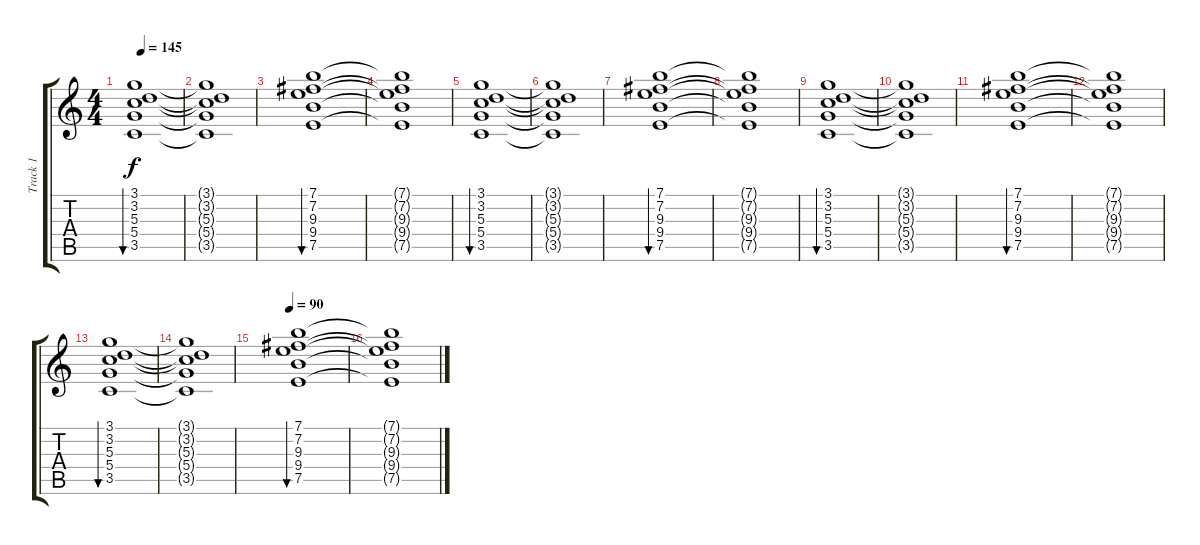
\track ("Track 1" "Track 1") {instrument electricguitarclean}
\staff {score tabs}
\tuning (E4 B3 G3 D3 A2 E2) {hide}
\ts (4 4)
\tempo 145
\clef g2
\ks c
(3.1 3.2 5.3 5.4 3.5).1{bu 120 dy f instrument electricguitarclean} |
(3.1{t} 3.2{t} 5.3{t} 5.4{t} 3.5{t}).1 |
(7.1 7.2 9.3 9.4 7.5).1{bu 120} |
(7.1{t} 7.2{t} 9.3{t} 9.4{t} 7.5{t}).1 |
(3.1 3.2 5.3 5.4 3.5).1{bu 120} |
(3.1{t} 3.2{t} 5.3{t} 5.4{t} 3.5{t}).1 |
(7.1 7.2 9.3 9.4 7.5).1{bu 120} |
(7.1{t} 7.2{t} 9.3{t} 9.4{t} 7.5{t}).1 |
(3.1 3.2 5.3 5.4 3.5).1{bu 120} |
(3.1{t} 3.2{t} 5.3{t} 5.4{t} 3.5{t}).1 |
(7.1 7.2 9.3 9.4 7.5).1{bu 120} |
(7.1{t} 7.2{t} 9.3{t} 9.4{t} 7.5{t}).1 |
(3.1 3.2 5.3 5.4 3.5).1{bu 120} |
(3.1{t} 3.2{t} 5.3{t} 5.4{t} 3.5{t}).1 |
\tempo 90
(7.1 7.2 9.3 9.4 7.5).1{bu 120} |
(7.1{t} 7.2{t} 9.3{t} 9.4{t} 7.5{t}).1
